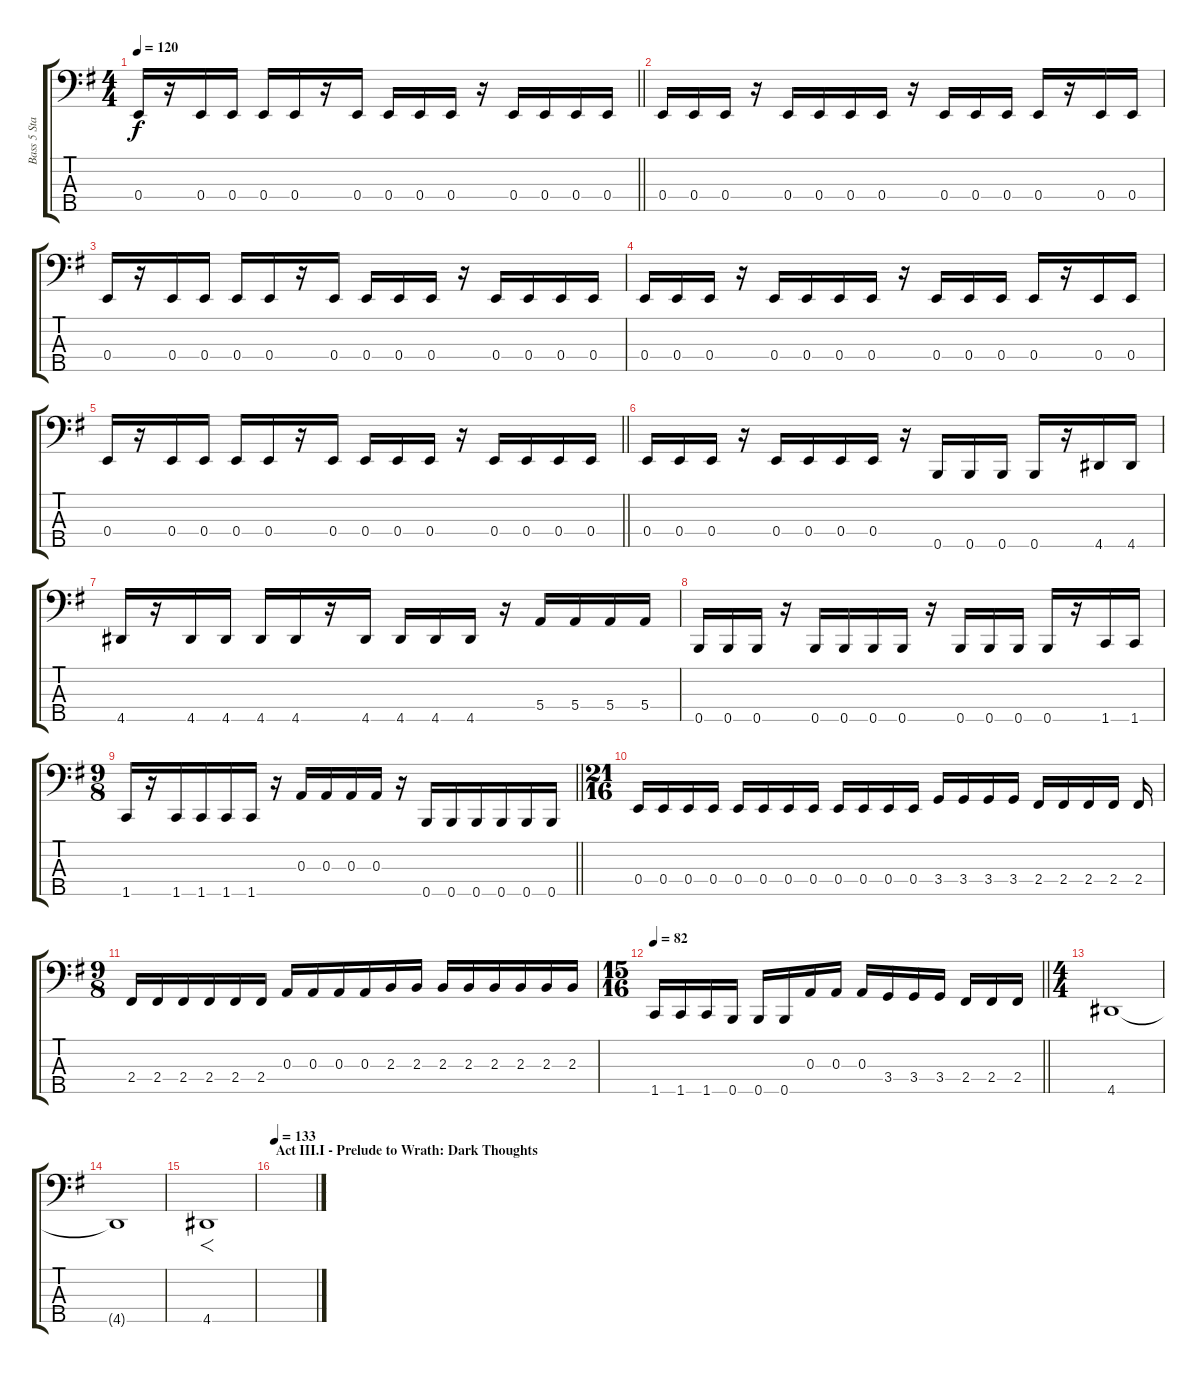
\track ("Bass 5 Standard" "Bass 5 Sta") {instrument electricbassfinger}
\staff {score tabs}
\tuning (G2 D2 A1 E1 B0) {hide}
\ts (4 4)
\tempo 120
\clef f4
\barLineRight lightlight
\ks eminor
0.4.16{dy f} r.16 0.4.16 0.4.16 0.4.16 0.4.16 r.16 0.4.16 0.4.16 0.4.16 0.4.16 r.16 0.4.16 0.4.16 0.4.16 0.4.16 |
0.4.16 0.4.16 0.4.16 r.16 0.4.16 0.4.16 0.4.16 0.4.16 r.16 0.4.16 0.4.16 0.4.16 0.4.16 r.16 0.4.16 0.4.16 |
0.4.16 r.16 0.4.16 0.4.16 0.4.16 0.4.16 r.16 0.4.16 0.4.16 0.4.16 0.4.16 r.16 0.4.16 0.4.16 0.4.16 0.4.16 |
0.4.16 0.4.16 0.4.16 r.16 0.4.16 0.4.16 0.4.16 0.4.16 r.16 0.4.16 0.4.16 0.4.16 0.4.16 r.16 0.4.16 0.4.16 |
\barLineRight lightlight
0.4.16 r.16 0.4.16 0.4.16 0.4.16 0.4.16 r.16 0.4.16 0.4.16 0.4.16 0.4.16 r.16 0.4.16 0.4.16 0.4.16 0.4.16 |
\section ("" "")
0.4.16 0.4.16 0.4.16 r.16 0.4.16 0.4.16 0.4.16 0.4.16 r.16 0.5.16 0.5.16 0.5.16 0.5.16 r.16 4.5.16 4.5.16 |
4.5.16 r.16 4.5.16 4.5.16 4.5.16 4.5.16 r.16 4.5.16 4.5.16 4.5.16 4.5.16 r.16 5.4.16 5.4.16 5.4.16 5.4.16 |
0.5.16 0.5.16 0.5.16 r.16 0.5.16 0.5.16 0.5.16 0.5.16 r.16 0.5.16 0.5.16 0.5.16 0.5.16 r.16 1.5.16 1.5.16 |
\ts (9 8)
\barLineRight lightlight
1.5.16 r.16 1.5.16 1.5.16 1.5.16 1.5.16 r.16 0.3.16 0.3.16 0.3.16 0.3.16 r.16 0.5.16 0.5.16 0.5.16 0.5.16 0.5.16 0.5.16 |
\ts (21 16)
0.4.16 0.4.16 0.4.16 0.4.16 0.4.16 0.4.16 0.4.16 0.4.16 0.4.16 0.4.16 0.4.16 0.4.16 3.4.16 3.4.16 3.4.16 3.4.16 2.4.16 2.4.16 2.4.16 2.4.16 2.4.16 |
\ts (9 8)
2.4.16 2.4.16 2.4.16 2.4.16 2.4.16 2.4.16 0.3.16 0.3.16 0.3.16 0.3.16 2.3.16 2.3.16 2.3.16 2.3.16 2.3.16 2.3.16 2.3.16 2.3.16 |
\ts (15 16)
\tempo 82
\barLineRight lightlight
1.5.16 1.5.16 1.5.16 0.5.16 0.5.16 0.5.16 0.3.16 0.3.16 0.3.16 3.4.16 3.4.16 3.4.16 2.4.16 2.4.16 2.4.16 |
\ts (4 4)
4.5.1 |
4.5{t}.1 |
4.5.1{f} |
\section ("" "Act III.I - Prelude to Wrath: Dark Thoughts")
\tempo 133
